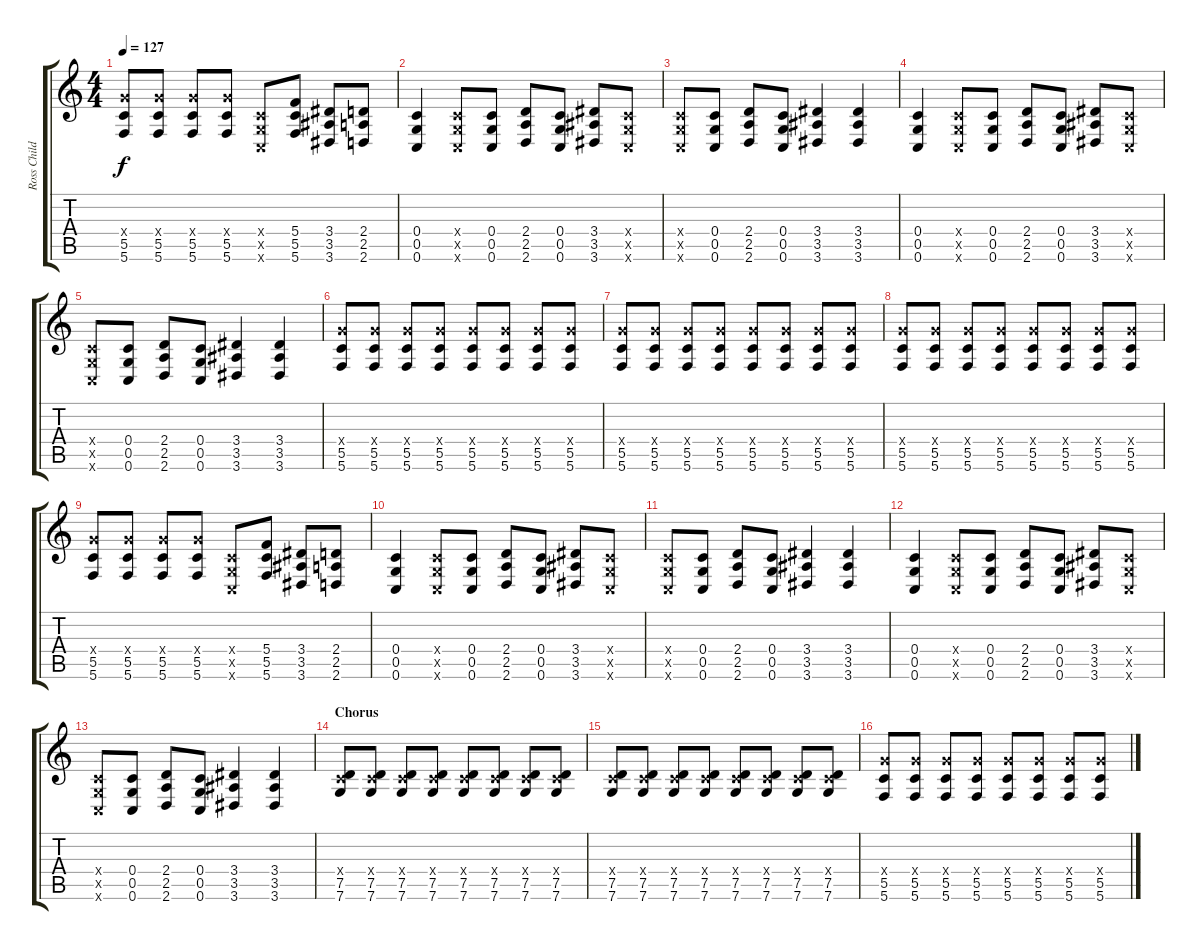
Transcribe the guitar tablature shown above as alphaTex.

\track ("Ross Childress" "Ross Child") {instrument distortionguitar}
\staff {score tabs}
\tuning (D4 A3 F3 C3 G2 C2) {hide}
\ts (4 4)
\tempo 127
\clef g2
\ks c
(7.4{x} 5.5 5.6).8{dy f} (7.4{x} 5.5 5.6).8 (7.4{x} 5.5 5.6).8 (7.4{x} 5.5 5.6).8 (0.4{x} 0.5{x} 0.6{x}).8 (5.4 5.5 5.6).8 (3.4 3.5 3.6).8 (2.4 2.5 2.6).8 |
(0.4 0.5 0.6).4 (0.4{x} 0.5{x} 0.6{x}).8 (0.4 0.5 0.6).8 (2.4 2.5 2.6).8 (0.4 0.5 0.6).8 (3.4 3.5 3.6).8 (0.4{x} 0.5{x} 0.6{x}).8 |
(0.4{x} 0.5{x} 0.6{x}).8 (0.4 0.5 0.6).8 (2.4 2.5 2.6).8 (0.4 0.5 0.6).8 (3.4 3.5 3.6).4 (3.4 3.5 3.6).4 |
(0.4 0.5 0.6).4 (0.4{x} 0.5{x} 0.6{x}).8 (0.4 0.5 0.6).8 (2.4 2.5 2.6).8 (0.4 0.5 0.6).8 (3.4 3.5 3.6).8 (0.4{x} 0.5{x} 0.6{x}).8 |
(0.4{x} 0.5{x} 0.6{x}).8 (0.4 0.5 0.6).8 (2.4 2.5 2.6).8 (0.4 0.5 0.6).8 (3.4 3.5 3.6).4 (3.4 3.5 3.6).4 |
(7.4{x} 5.5 5.6).8 (7.4{x} 5.5 5.6).8 (7.4{x} 5.5 5.6).8 (7.4{x} 5.5 5.6).8 (7.4{x} 5.5 5.6).8 (7.4{x} 5.5 5.6).8 (7.4{x} 5.5 5.6).8 (7.4{x} 5.5 5.6).8 |
(7.4{x} 5.5 5.6).8 (7.4{x} 5.5 5.6).8 (7.4{x} 5.5 5.6).8 (7.4{x} 5.5 5.6).8 (7.4{x} 5.5 5.6).8 (7.4{x} 5.5 5.6).8 (7.4{x} 5.5 5.6).8 (7.4{x} 5.5 5.6).8 |
(7.4{x} 5.5 5.6).8 (7.4{x} 5.5 5.6).8 (7.4{x} 5.5 5.6).8 (7.4{x} 5.5 5.6).8 (7.4{x} 5.5 5.6).8 (7.4{x} 5.5 5.6).8 (7.4{x} 5.5 5.6).8 (7.4{x} 5.5 5.6).8 |
(7.4{x} 5.5 5.6).8 (7.4{x} 5.5 5.6).8 (7.4{x} 5.5 5.6).8 (7.4{x} 5.5 5.6).8 (0.4{x} 0.5{x} 0.6{x}).8 (5.4 5.5 5.6).8 (3.4 3.5 3.6).8 (2.4 2.5 2.6).8 |
(0.4 0.5 0.6).4 (0.4{x} 0.5{x} 0.6{x}).8 (0.4 0.5 0.6).8 (2.4 2.5 2.6).8 (0.4 0.5 0.6).8 (3.4 3.5 3.6).8 (0.4{x} 0.5{x} 0.6{x}).8 |
(0.4{x} 0.5{x} 0.6{x}).8 (0.4 0.5 0.6).8 (2.4 2.5 2.6).8 (0.4 0.5 0.6).8 (3.4 3.5 3.6).4 (3.4 3.5 3.6).4 |
(0.4 0.5 0.6).4 (0.4{x} 0.5{x} 0.6{x}).8 (0.4 0.5 0.6).8 (2.4 2.5 2.6).8 (0.4 0.5 0.6).8 (3.4 3.5 3.6).8 (0.4{x} 0.5{x} 0.6{x}).8 |
(0.4{x} 0.5{x} 0.6{x}).8 (0.4 0.5 0.6).8 (2.4 2.5 2.6).8 (0.4 0.5 0.6).8 (3.4 3.5 3.6).4 (3.4 3.5 3.6).4 |
\section ("" "Chorus")
(0.4{x} 7.5 7.6).8 (0.4{x} 7.5 7.6).8 (0.4{x} 7.5 7.6).8 (0.4{x} 7.5 7.6).8 (0.4{x} 7.5 7.6).8 (0.4{x} 7.5 7.6).8 (0.4{x} 7.5 7.6).8 (0.4{x} 7.5 7.6).8 |
(0.4{x} 7.5 7.6).8 (0.4{x} 7.5 7.6).8 (0.4{x} 7.5 7.6).8 (0.4{x} 7.5 7.6).8 (0.4{x} 7.5 7.6).8 (0.4{x} 7.5 7.6).8 (0.4{x} 7.5 7.6).8 (0.4{x} 7.5 7.6).8 |
(7.4{x} 5.5 5.6).8 (7.4{x} 5.5 5.6).8 (7.4{x} 5.5 5.6).8 (7.4{x} 5.5 5.6).8 (7.4{x} 5.5 5.6).8 (7.4{x} 5.5 5.6).8 (7.4{x} 5.5 5.6).8 (7.4{x} 5.5 5.6).8
